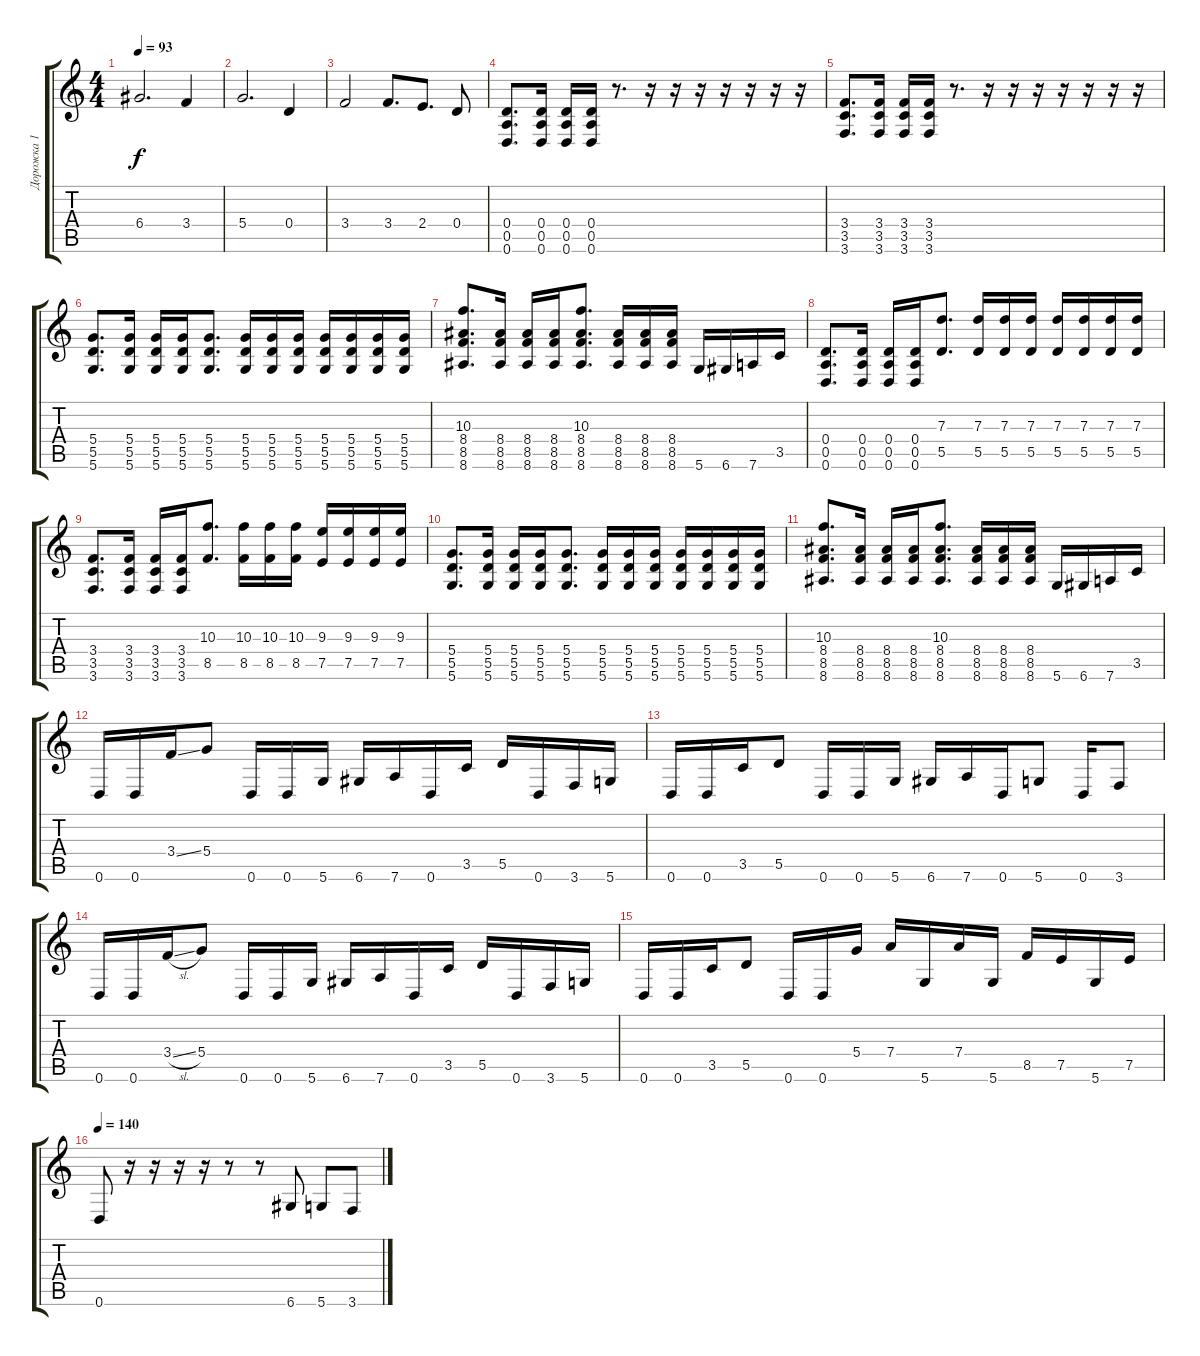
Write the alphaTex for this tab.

\track ("Дорожка 1" "Дорожка 1") {instrument overdrivenguitar}
\staff {score tabs}
\tuning (E4 B3 G3 D3 A2 D2) {hide}
\ts (4 4)
\tempo 93
\clef g2
\ks c
6.4.2{d dy f} 3.4.4 |
5.4.2{d} 0.4.4 |
3.4.2 3.4.8{d} 2.4.8{d} 0.4.8 |
(0.4 0.5 0.6).8{d} (0.4 0.5 0.6).16 (0.4 0.5 0.6).16 (0.4 0.5 0.6).16 r.8{d} r.16 r.16 r.16 r.16 r.16 r.16 r.16 |
(3.4 3.5 3.6).8{d} (3.4 3.5 3.6).16 (3.4 3.5 3.6).16 (3.4 3.5 3.6).16 r.8{d} r.16 r.16 r.16 r.16 r.16 r.16 r.16 |
(5.4 5.5 5.6).8{d} (5.4 5.5 5.6).16 (5.4 5.5 5.6).16 (5.4 5.5 5.6).16 (5.4 5.5 5.6).8{d} (5.4 5.5 5.6).16 (5.4 5.5 5.6).16 (5.4 5.5 5.6).16 (5.4 5.5 5.6).16 (5.4 5.5 5.6).16 (5.4 5.5 5.6).16 (5.4 5.5 5.6).16 |
(10.3 8.4 8.5 8.6).8{d} (8.4 8.5 8.6).16 (8.4 8.5 8.6).16 (8.4 8.5 8.6).16 (10.3 8.4 8.5 8.6).8{d} (8.4 8.5 8.6).16 (8.4 8.5 8.6).16 (8.4 8.5 8.6).16 5.6.16 6.6.16 7.6.16 3.5.16 |
(0.4 0.5 0.6).8{d} (0.4 0.5 0.6).16 (0.4 0.5 0.6).16 (0.4 0.5 0.6).16 (7.3 5.5).8{d} (7.3 5.5).16 (7.3 5.5).16 (7.3 5.5).16 (7.3 5.5).16 (7.3 5.5).16 (7.3 5.5).16 (7.3 5.5).16 |
(3.4 3.5 3.6).8{d} (3.4 3.5 3.6).16 (3.4 3.5 3.6).16 (3.4 3.5 3.6).16 (10.3 8.5).8{d} (10.3 8.5).16 (10.3 8.5).16 (10.3 8.5).16 (9.3 7.5).16 (9.3 7.5).16 (9.3 7.5).16 (9.3 7.5).16 |
(5.4 5.5 5.6).8{d} (5.4 5.5 5.6).16 (5.4 5.5 5.6).16 (5.4 5.5 5.6).16 (5.4 5.5 5.6).8{d} (5.4 5.5 5.6).16 (5.4 5.5 5.6).16 (5.4 5.5 5.6).16 (5.4 5.5 5.6).16 (5.4 5.5 5.6).16 (5.4 5.5 5.6).16 (5.4 5.5 5.6).16 |
(10.3 8.4 8.5 8.6).8{d} (8.4 8.5 8.6).16 (8.4 8.5 8.6).16 (8.4 8.5 8.6).16 (10.3 8.4 8.5 8.6).8{d} (8.4 8.5 8.6).16 (8.4 8.5 8.6).16 (8.4 8.5 8.6).16 5.6.16 6.6.16 7.6.16 3.5.16 |
0.6.16 0.6.16 3.4{ss}.16 5.4.8 0.6.16 0.6.16 5.6.16 6.6.16 7.6.16 0.6.16 3.5.16 5.5.16 0.6.16 3.6.16 5.6.16 |
0.6.16 0.6.16 3.5.16 5.5.8 0.6.16 0.6.16 5.6.16 6.6.16 7.6.16 0.6.16 5.6.8 0.6.16 3.6.8 |
0.6.16 0.6.16 3.4{sl}.16 5.4.8 0.6.16 0.6.16 5.6.16 6.6.16 7.6.16 0.6.16 3.5.16 5.5.16 0.6.16 3.6.16 5.6.16 |
0.6.16 0.6.16 3.5.16 5.5.8 0.6.16 0.6.16 5.4.16 7.4.16 5.6.16 7.4.16 5.6.16 8.5.16 7.5.16 5.6.16 7.5.16 |
\tempo 140
0.6.8 r.16 r.16 r.16 r.16 r.8 r.8 6.6.8 5.6.8 3.6.8
